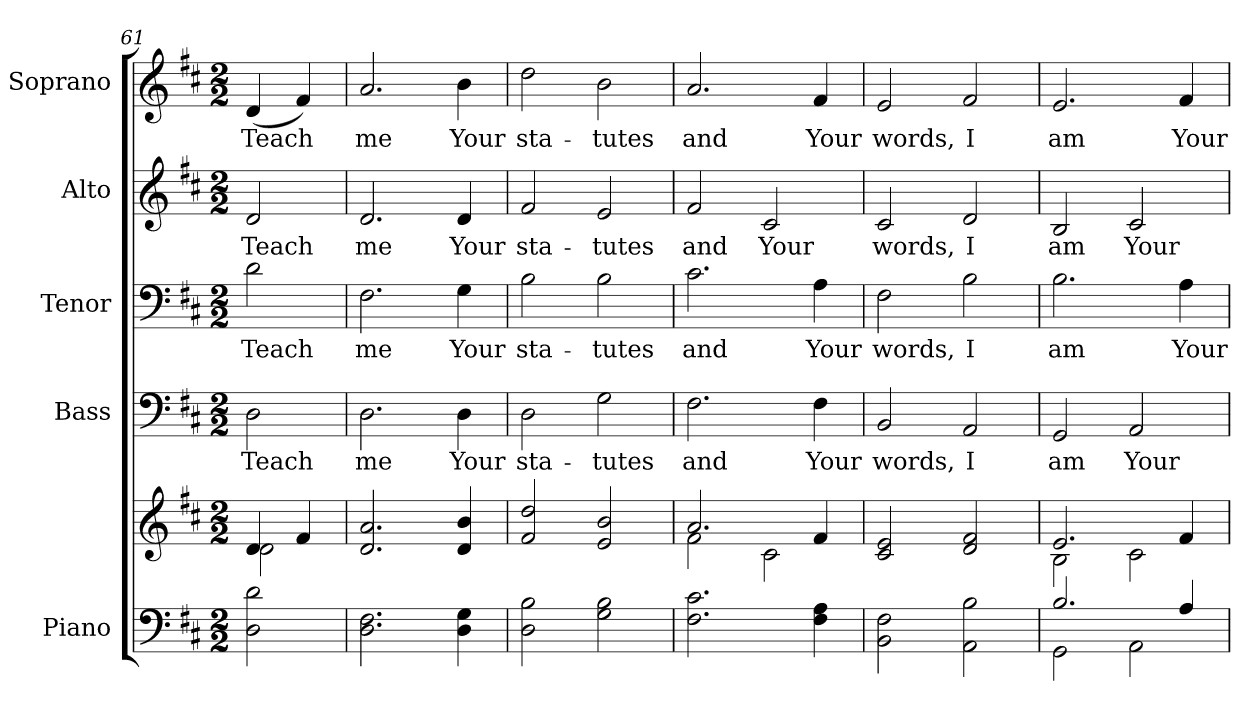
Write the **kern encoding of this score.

**kern	**kern	**kern	**text	**kern	**text	**kern	**text	**kern	**text
*part5	*part5	*part4	*part4	*part3	*part3	*part2	*part2	*part1	*part1
*staff6	*staff5	*staff4	*staff4	*staff3	*staff3	*staff2	*staff2	*staff1	*staff1
*I"Piano	*	*I"Bass	*	*I"Tenor	*	*I"Alto	*	*I"Soprano	*
*I'Pno.	*	*I'B.	*	*I'T.	*	*I'A.	*	*I'S.	*
*clefF4	*clefG2	*clefF4	*	*clefF4	*	*clefG2	*	*clefG2	*
*k[f#c#]	*k[f#c#]	*k[f#c#]	*	*k[f#c#]	*	*k[f#c#]	*	*k[f#c#]	*
*D:	*D:	*D:	*	*D:	*	*D:	*	*D:	*
*M2/2	*M2/2	*M2/2	*	*M2/2	*	*M2/2	*	*M2/2	*
=61	=61	=61	=61	=61	=61	=61	=61	=61	=61
*	*^	*	*	*	*	*	*	*	*
!	!	!	!	!LO:LY:b:color=#000000	!	!	!	!	!	!
!	!	!	!	!	!	!LO:LY:b:color=#000000	!	!	!	!
!	!	!	!	!	!	!	!	!LO:LY:b:color=#000000	!	!
!	!	!	!	!	!	!	!	!	!	!LO:LY:b:color=#000000
2Di\ 2di	4di/	2di\	2Di\	Teach	2di\	Teach	2di/	Teach	(4di/	Teach
.	4f#i/	.	.	.	.	.	.	.	4f#i/)	.
*	*v	*v	*	*	*	*	*	*	*	*
=62	=62	=62	=62	=62	=62	=62	=62	=62	=62
!	!	!	!LO:LY:b:color=#000000	!	!	!	!	!	!
!	!	!	!	!	!LO:LY:b:color=#000000	!	!	!	!
!	!	!	!	!	!	!	!LO:LY:b:color=#000000	!	!
!	!	!	!	!	!	!	!	!	!LO:LY:b:color=#000000
2.Di\ 2.F#i	2.di/ 2.ai	2.Di\	me	2.F#i\	me	2.di/	me	2.ai/	me
!	!	!	!LO:LY:b:color=#000000	!	!	!	!	!	!
!	!	!	!	!	!LO:LY:b:color=#000000	!	!	!	!
!	!	!	!	!	!	!	!LO:LY:b:color=#000000	!	!
!	!	!	!	!	!	!	!	!	!LO:LY:b:color=#000000
4Di\ 4Gi	4di/ 4bi	4Di\	Your	4Gi\	Your	4di/	Your	4bi\	Your
=63	=63	=63	=63	=63	=63	=63	=63	=63	=63
!	!	!	!LO:LY:b:color=#000000	!	!	!	!	!	!
!	!	!	!	!	!LO:LY:b:color=#000000	!	!	!	!
!	!	!	!	!	!	!	!LO:LY:b:color=#000000	!	!
!	!	!	!	!	!	!	!	!	!LO:LY:b:color=#000000
2Di\ 2Bi	2f#i/ 2ddi	2Di\	sta-	2Bi\	sta-	2f#i/	sta-	2ddi\	sta-
!	!	!	!LO:LY:b:color=#000000	!	!	!	!	!	!
!	!	!	!	!	!LO:LY:b:color=#000000	!	!	!	!
!	!	!	!	!	!	!	!LO:LY:b:color=#000000	!	!
!	!	!	!	!	!	!	!	!	!LO:LY:b:color=#000000
2Gi\ 2Bi	2ei/ 2bi	2Gi\	-tutes	2Bi\	-tutes	2ei/	-tutes	2bi\	-tutes
=64	=64	=64	=64	=64	=64	=64	=64	=64	=64
*	*^	*	*	*	*	*	*	*	*
!	!	!	!	!LO:LY:b:color=#000000	!	!	!	!	!	!
!	!	!	!	!	!	!LO:LY:b:color=#000000	!	!	!	!
!	!	!	!	!	!	!	!	!LO:LY:b:color=#000000	!	!
!	!	!	!	!	!	!	!	!	!	!LO:LY:b:color=#000000
2.F#i\ 2.c#i	2.ai/	2f#i\	2.F#i\	and	2.c#i\	and	2f#i/	and	2.ai/	and
!	!	!	!	!	!	!	!	!LO:LY:b:color=#000000	!	!
.	.	2c#i\	.	.	.	.	2c#i/	Your	.	.
!	!	!	!	!LO:LY:b:color=#000000	!	!	!	!	!	!
!	!	!	!	!	!	!LO:LY:b:color=#000000	!	!	!	!
!	!	!	!	!	!	!	!	!	!	!LO:LY:b:color=#000000
4F#i\ 4Ai	4f#i/	.	4F#i\	Your	4Ai\	Your	.	.	4f#i/	Your
*	*v	*v	*	*	*	*	*	*	*	*
!!LO:PB:g=z
=65	=65	=65	=65	=65	=65	=65	=65	=65	=65
!	!	!	!LO:LY:b:color=#000000	!	!	!	!	!	!
!	!	!	!	!	!LO:LY:b:color=#000000	!	!	!	!
!	!	!	!	!	!	!	!LO:LY:b:color=#000000	!	!
!	!	!	!	!	!	!	!	!	!LO:LY:b:color=#000000
2BBi\ 2F#i	2c#i/ 2ei	2BBi/	words,	2F#i\	words,	2c#i/	words,	2ei/	words,
!	!	!	!LO:LY:b:color=#000000	!	!	!	!	!	!
!	!	!	!	!	!LO:LY:b:color=#000000	!	!	!	!
!	!	!	!	!	!	!	!LO:LY:b:color=#000000	!	!
!	!	!	!	!	!	!	!	!	!LO:LY:b:color=#000000
2AAi\ 2Bi	2di/ 2f#i	2AAi/	I	2Bi\	I	2di/	I	2f#i/	I
=66	=66	=66	=66	=66	=66	=66	=66	=66	=66
*^	*^	*	*	*	*	*	*	*	*
!	!	!	!	!	!LO:LY:b:color=#000000	!	!	!	!	!	!
!	!	!	!	!	!	!	!LO:LY:b:color=#000000	!	!	!	!
!	!	!	!	!	!	!	!	!	!LO:LY:b:color=#000000	!	!
!	!	!	!	!	!	!	!	!	!	!	!LO:LY:b:color=#000000
2.Bi/	2GGi\	2.ei/	2Bi\	2GGi/	am	2.Bi\	am	2Bi/	am	2.ei/	am
!	!	!	!	!	!LO:LY:b:color=#000000	!	!	!	!	!	!
!	!	!	!	!	!	!	!	!	!LO:LY:b:color=#000000	!	!
.	2AAi\	.	2c#i\	2AAi/	Your	.	.	2c#i/	Your	.	.
!	!	!	!	!	!	!	!LO:LY:b:color=#000000	!	!	!	!
!	!	!	!	!	!	!	!	!	!	!	!LO:LY:b:color=#000000
4Ai/	.	4f#i/	.	.	.	4Ai\	Your	.	.	4f#i/	Your
*v	*v	*	*	*	*	*	*	*	*	*	*
*	*v	*v	*	*	*	*	*	*	*	*
=	=	=	=	=	=	=	=	=	=
*-	*-	*-	*-	*-	*-	*-	*-	*-	*-
